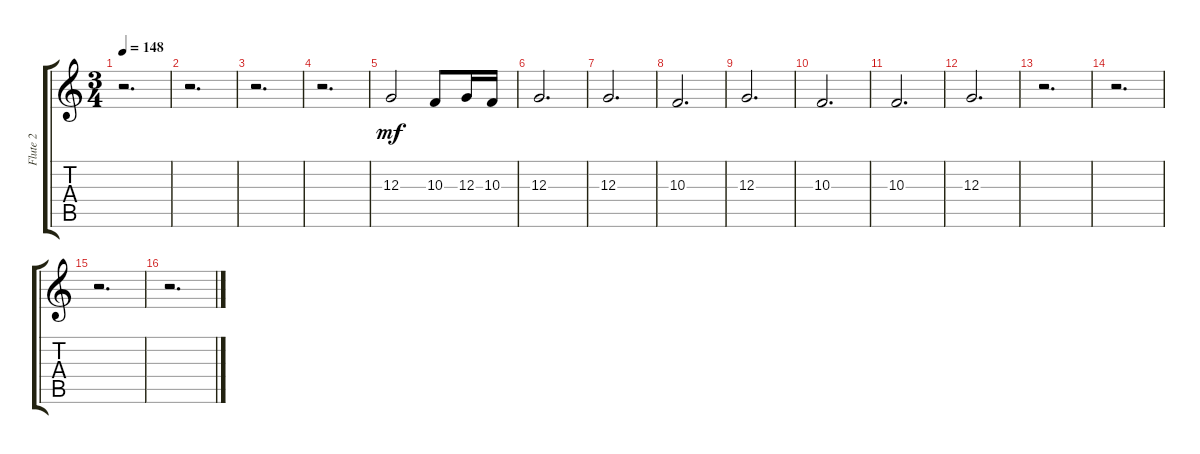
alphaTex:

\track ("Flute 2" "Flute 2") {instrument flute}
\staff {score tabs}
\tuning (E4 B3 G3 D3 A2 E2) {hide}
\ts (3 4)
\tempo 148
\clef g2
\ks c
r.2{d dy mf} |
r.2{d} |
r.2{d} |
r.2{d} |
12.3.2 10.3.8 12.3.16 10.3.16 |
12.3.2{d} |
12.3.2{d} |
10.3.2{d} |
12.3.2{d} |
10.3.2{d} |
10.3.2{d} |
12.3.2{d} |
r.2{d} |
r.2{d} |
r.2{d} |
r.2{d}
